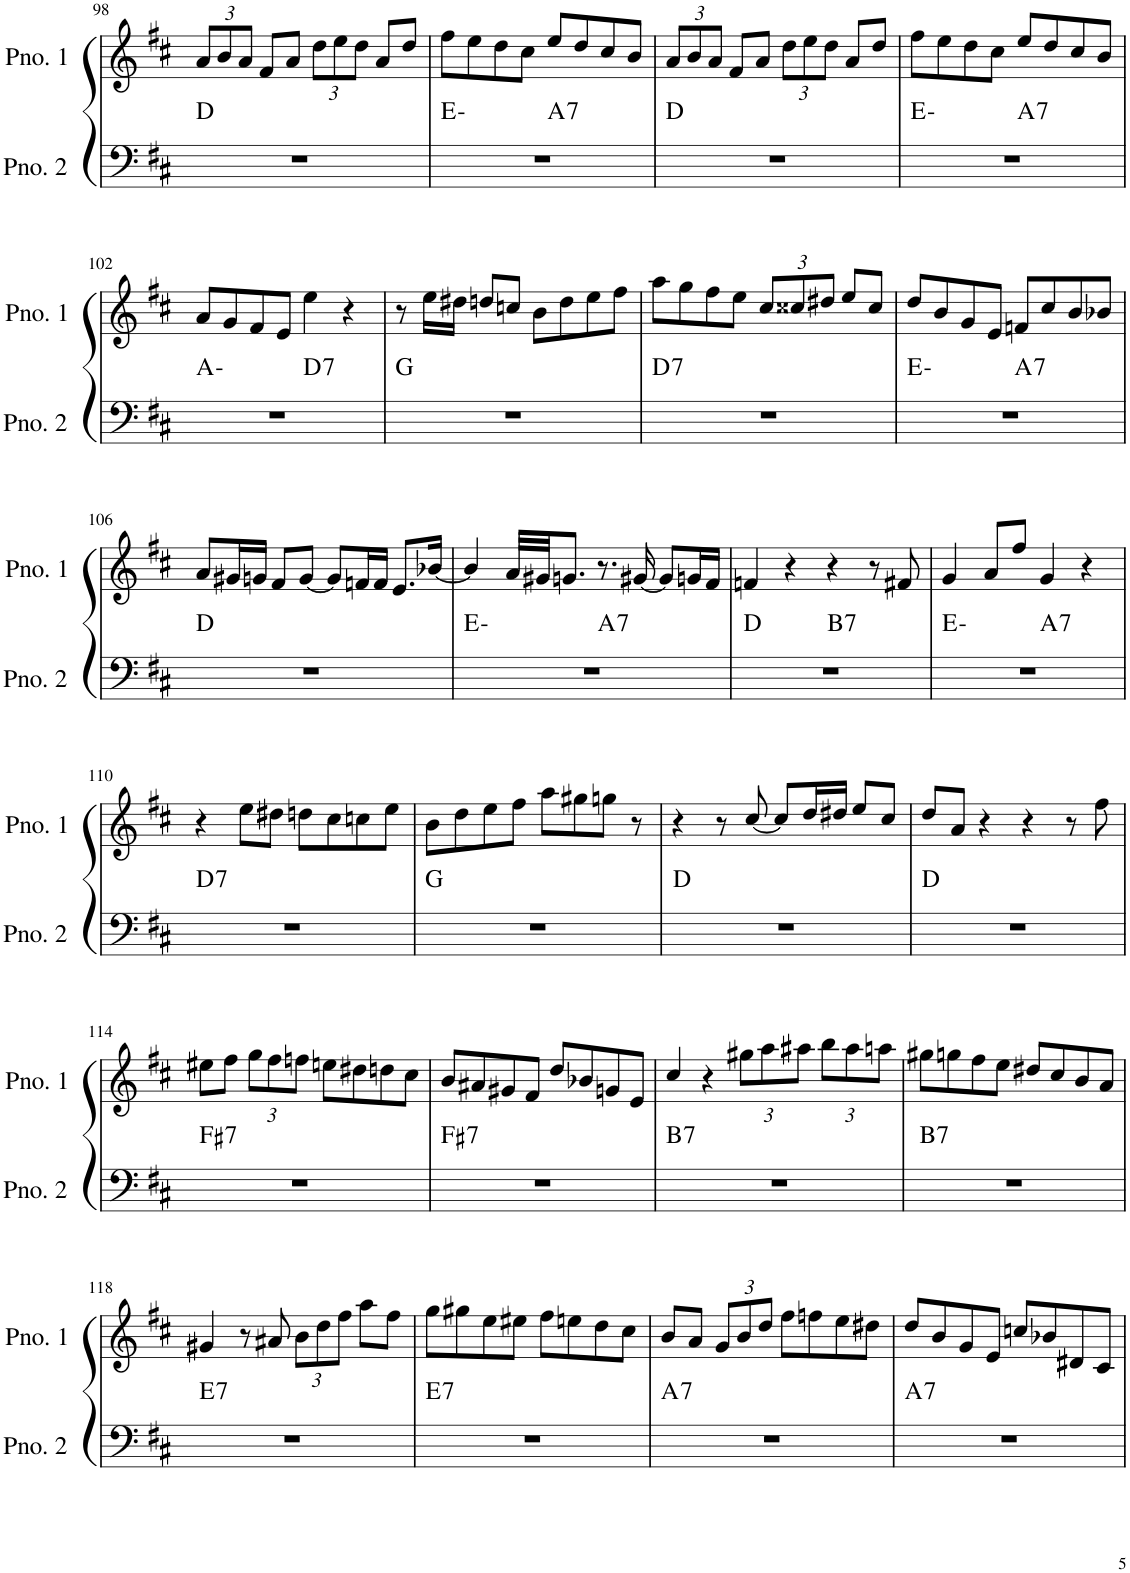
**kern	**harte	**kern
*part2	*part2	*part1
*staff2	*	*staff1
*I"ピアノ 2	*	*I"ピアノ 1
!!LO:PB:g=z
*clefF4	*	*clefG2
*k[f#c#]	*	*k[f#c#]
*M4/4	*	*M4/4
*	*	*Xbrackettup
=98	=98	=98
1r	D:maj	12a/L
.	.	12b/
.	.	12a/J
.	.	8f#/L
.	.	8a/J
.	.	12dd\L
.	.	12ee\
.	.	12dd\J
.	.	8a/L
.	.	8dd/J
=99	=99	=99
*^	*	*
1r	2ryy	E:min	8ff#\L
.	.	.	8ee\
.	.	.	8dd\
.	.	.	8cc#\J
!	!	!LO:H:kt=7	!
.	2ryy	A:7	8ee/L
.	.	.	8dd/
.	.	.	8cc#/
.	.	.	8b/J
*v	*v	*	*
=100	=100	=100
1r	D:maj	12a/L
.	.	12b/
.	.	12a/J
.	.	8f#/L
.	.	8a/J
.	.	12dd\L
.	.	12ee\
.	.	12dd\J
.	.	8a/L
.	.	8dd/J
=101	=101	=101
*^	*	*
1r	2ryy	E:min	8ff#\L
.	.	.	8ee\
.	.	.	8dd\
.	.	.	8cc#\J
!	!	!LO:H:kt=7	!
.	2ryy	A:7	8ee/L
.	.	.	8dd/
.	.	.	8cc#/
.	.	.	8b/J
!!LO:LB:g=z
=102	=102	=102	=102
1r	2ryy	A:min	8a/L
.	.	.	8g/
.	.	.	8f#/
.	.	.	8e/J
!	!	!LO:H:kt=7	!
.	2ryy	D:7	4ee\
.	.	.	4r
*v	*v	*	*
=103	=103	=103
1r	G:maj	8r
.	.	16ee\LL
.	.	16dd#X\JJ
.	.	8ddn/L
.	.	8ccn/J
.	.	8b\L
.	.	8dd\
.	.	8ee\
.	.	8ff#\J
=104	=104	=104
!	!LO:H:kt=7	!
1r	D:7	8aa\L
.	.	8gg\
.	.	8ff#\
.	.	8ee\J
.	.	12cc#/L
.	.	12cc##X/
.	.	12dd#X/J
.	.	8ee/L
.	.	8cc##/J
=105	=105	=105
*^	*	*
1r	2ryy	E:min	8dd/L
.	.	.	8b/
.	.	.	8g/
.	.	.	8e/J
!	!	!LO:H:kt=7	!
.	2ryy	A:7	8fn/L
.	.	.	8cc#/
.	.	.	8b/
.	.	.	8b-X/J
*v	*v	*	*
!!LO:LB:g=z
=106	=106	=106
1r	D:maj	8a/L
.	.	16g#X/L
.	.	16gn/JJ
.	.	8f#/L
.	.	[8g/J
.	.	8g/L]
.	.	16fn/L
.	.	16f/JJ
.	.	8.e/L
.	.	[16b-X/Jk
=107	=107	=107
*^	*	*
1r	2ryy	E:min	4b-/]
.	.	.	32a/LLL
.	.	.	32g#X/JJ
.	.	.	8.gn/J
!	!	!LO:H:kt=7	!
.	2ryy	A:7	8.r
.	.	.	[16g#X/
.	.	.	8g#/L]
.	.	.	16gn/L
.	.	.	16f#/JJ
=108	=108	=108	=108
1r	2ryy	D:maj	4fn/
.	.	.	4r
!	!	!LO:H:kt=7	!
.	2ryy	B:7	4r
.	.	.	8r
.	.	.	8f#X/
=109	=109	=109	=109
1r	2ryy	E:min	4g/
.	.	.	8a/L
.	.	.	8ff#/J
!	!	!LO:H:kt=7	!
.	2ryy	A:7	4g/
.	.	.	4r
!!LO:LB:g=z
=110	=110	=110	=110
!	!	!LO:H:kt=7	!
*v	*v	*	*
1r	D:7	4r
.	.	8ee\L
.	.	8dd#X\J
.	.	8ddn\L
.	.	8cc#\
.	.	8ccn\
.	.	8ee\J
=111	=111	=111
1r	G:maj	8b\L
.	.	8dd\
.	.	8ee\
.	.	8ff#\J
.	.	8aa\L
.	.	8gg#X\
.	.	8ggn\J
.	.	8r
=112	=112	=112
1r	D:maj	4r
.	.	8r
.	.	[8cc#/
.	.	8cc#/L]
.	.	16dd/L
.	.	16dd#X/JJ
.	.	8ee/L
.	.	8cc#/J
=113	=113	=113
1r	D:maj	8dd/L
.	.	8a/J
.	.	4r
.	.	4r
.	.	8r
.	.	8ff#\
!!LO:LB:g=z
=114	=114	=114
!	!LO:H:kt=7	!
1r	F#:7	8ee#X\L
.	.	8ff#\J
.	.	12gg\L
.	.	12ff#\
.	.	12ffn\J
.	.	8een\L
.	.	8dd#X\
.	.	8ddn\
.	.	8cc#\J
=115	=115	=115
!	!LO:H:kt=7	!
1r	F#:7	8b/L
.	.	8a#X/
.	.	8g#X/
.	.	8f#/J
.	.	8dd/L
.	.	8b-X/
.	.	8gn/
.	.	8e/J
=116	=116	=116
!	!LO:H:kt=7	!
1r	B:7	4cc#/
.	.	4r
.	.	12gg#X\L
.	.	12aa\
.	.	12aa#X\J
.	.	12bb\L
.	.	12aa#\
.	.	12aan\J
=117	=117	=117
!	!LO:H:kt=7	!
1r	B:7	8gg#X\L
.	.	8ggn\
.	.	8ff#\
.	.	8ee\J
.	.	8dd#X/L
.	.	8cc#/
.	.	8b/
.	.	8a/J
!!LO:LB:g=z
=118	=118	=118
!	!LO:H:kt=7	!
1r	E:7	4g#X/
.	.	8r
.	.	8a#X/
.	.	12b\L
.	.	12dd\
.	.	12ff#\J
.	.	8aa\L
.	.	8ff#\J
=119	=119	=119
!	!LO:H:kt=7	!
1r	E:7	8gg\L
.	.	8gg#X\
.	.	8ee\
.	.	8ee#X\J
.	.	8ff#\L
.	.	8een\
.	.	8dd\
.	.	8cc#\J
=120	=120	=120
!	!LO:H:kt=7	!
1r	A:7	8b/L
.	.	8a/J
.	.	12g/L
.	.	12b/
.	.	12dd/J
.	.	8ff#\L
.	.	8ffn\
.	.	8ee\
.	.	8dd#X\J
=121	=121	=121
!	!LO:H:kt=7	!
1r	A:7	8dd/L
.	.	8b/
.	.	8g/
.	.	8e/J
.	.	8ccn/L
.	.	8b-X/
.	.	8d#X/
.	.	8c#/J
=	=	=
*-	*-	*-
